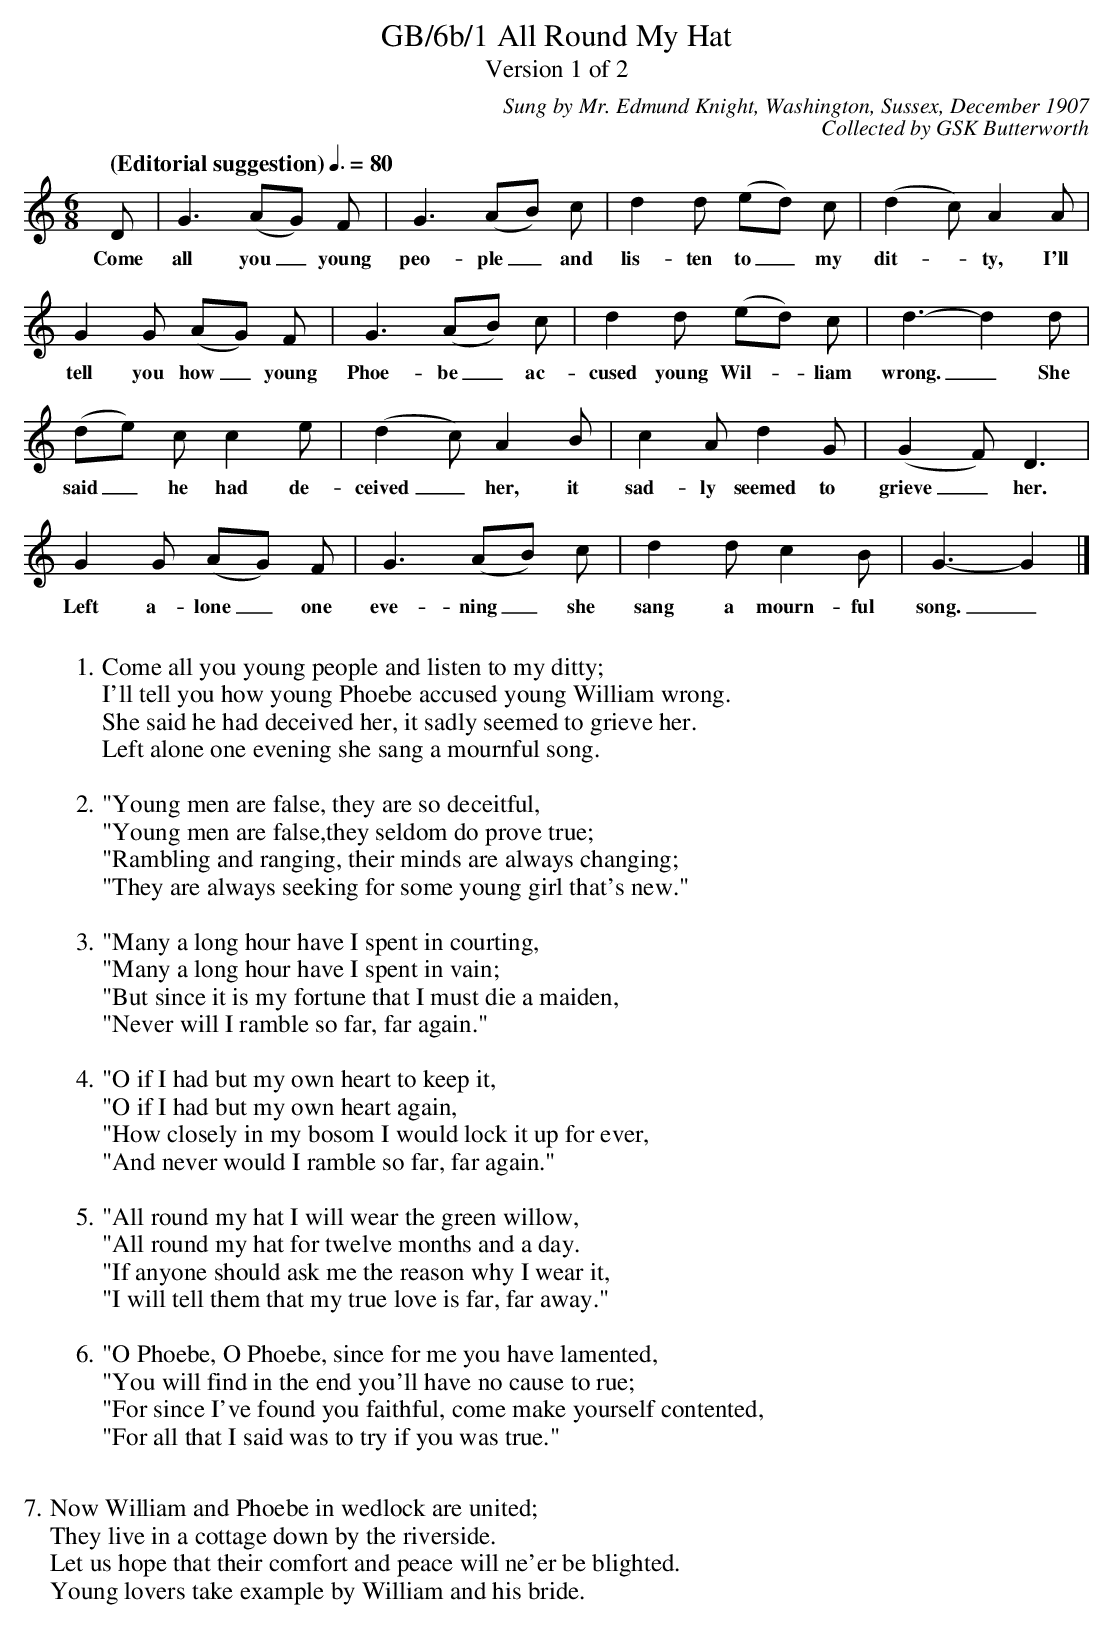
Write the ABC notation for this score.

X:1
T:GB/6b/1 All Round My Hat
T:Version 1 of 2
C:Sung by Mr. Edmund Knight, Washington, Sussex, December 1907
C:Collected by GSK Butterworth
M:6/8
L:1/8
Q:"(Editorial suggestion)" 3/8=80
K:Gmix
D | G3 (AG) F | G3 (AB) c | d2 d (ed) c | (d2 c) A2 A |
w: Come all you_ young peo-ple_ and lis-ten to_ my dit-_ty, I'll
G2 G (AG) F | G3 (AB) c | d2 d (ed) c | d3-d2 d |
w: tell you how_ young Phoe-be_ ac-cused young Wil-_liam wrong._ She
(de) c c2 e | (d2 c) A2 B | c2 A d2 G | (G2 F) D3 |
w:said_ he had de-ceived_ her, it sad-ly seemed to grieve_ her.
G2 G (AG) F | G3 (AB) c | d2 d c2 B | G3-G2 |]
w:  Left a-lone_ one eve-ning_ she sang a mourn-ful song._
W:
W:1. Come all you young people and listen to my ditty;
W:I'll tell you how young Phoebe accused young William wrong.
W:She said he had deceived her, it sadly seemed to grieve her.
W:Left alone one evening she sang a mournful song.
W:
W:2. "Young men are false, they are so deceitful,
W:"Young men are false,they seldom do prove true;
W:"Rambling and ranging, their minds are always changing;
W:"They are always seeking for some young girl that's new."
W:
W:3. "Many a long hour have I spent in courting,
W:"Many a long hour have I spent in vain;
W:"But since it is my fortune that I must die a maiden,
W:"Never will I ramble so far, far again."
W:
W:4. "O if I had but my own heart to keep it,
W:"O if I had but my own heart again,
W:"How closely in my bosom I would lock it up for ever,
W:"And never would I ramble so far, far again."
W:
W:5. "All round my hat I will wear the green willow,
W:"All round my hat for twelve months and a day.
W:"If anyone should ask me the reason why I wear it,
W:"I will tell them that my true love is far, far away."
W:
W:6. "O Phoebe, O Phoebe, since for me you have lamented,
W:"You will find in the end you'll have no cause to rue;
W:"For since I've found you faithful, come make yourself contented,
W:"For all that I said was to try if you was true."
W:
W:7. Now William and Phoebe in wedlock are united;
W:They live in a cottage down by the riverside.
W:Let us hope that their comfort and peace will ne'er be blighted.
W:Young lovers take example by William and his bride.
